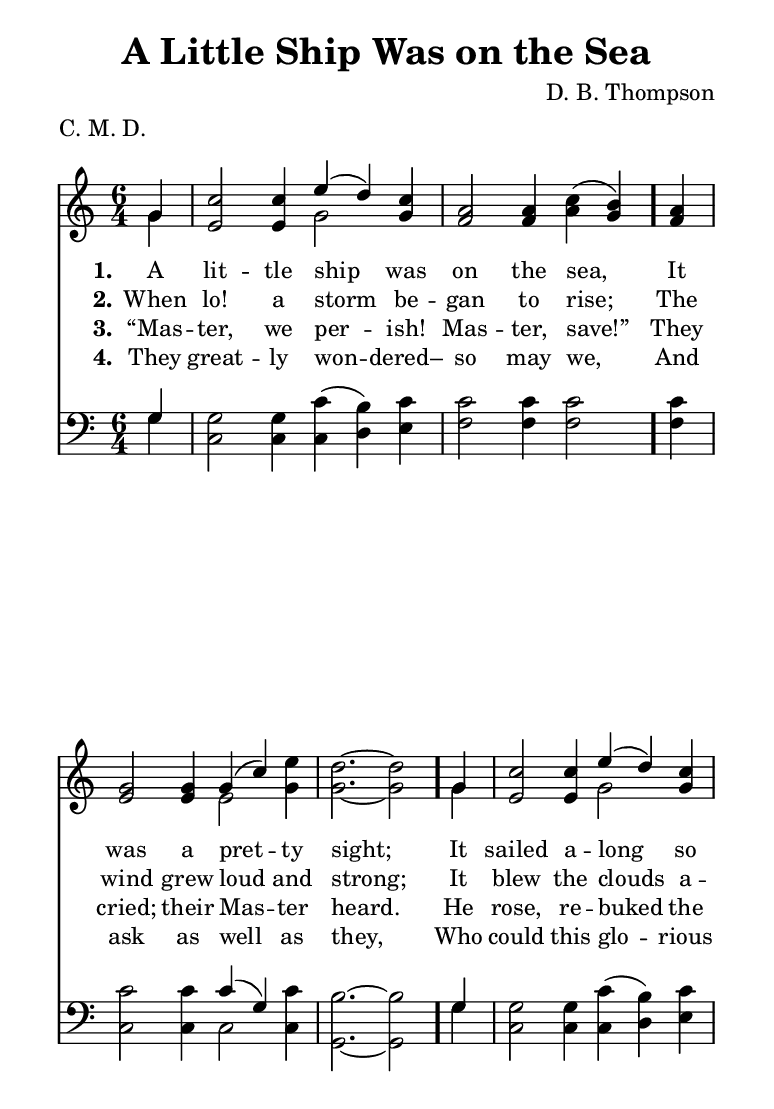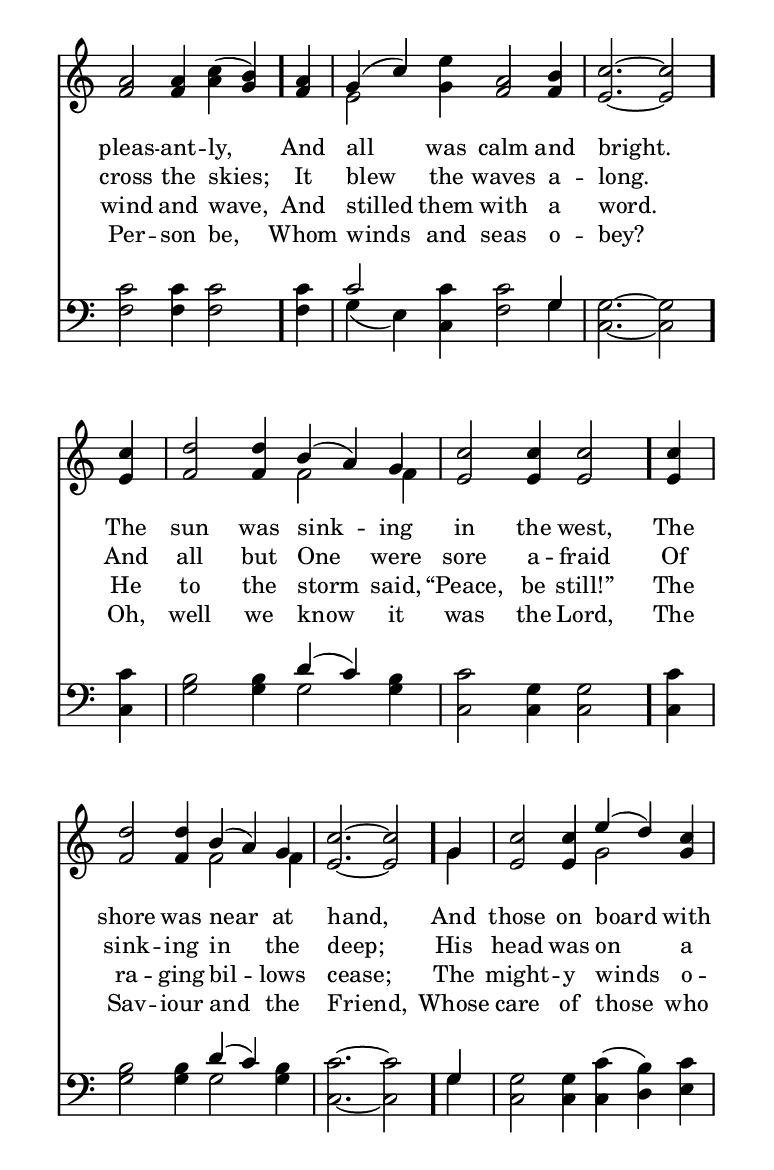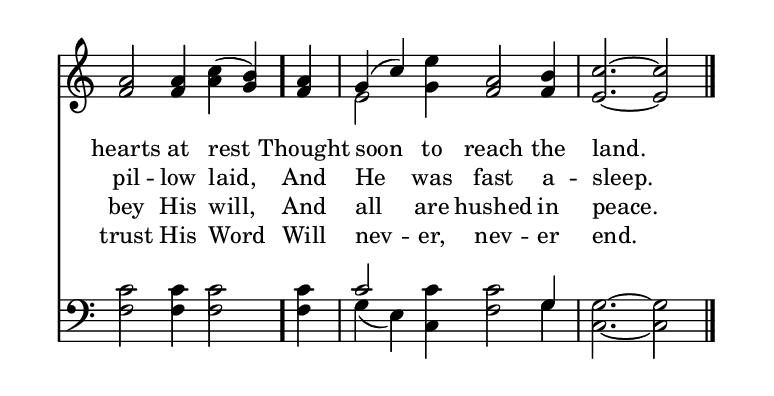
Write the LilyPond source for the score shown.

\include "common/global.ily"
\paper {
  \include "common/paper.ily"
}

\header{
  %children
  hymnnumber = "293"
  title = "A Little Ship Was on the Sea"
  tunename = "Alida"
  meter = "C. M. D."
  poet = ""
  composer = "D. B. Thompson"
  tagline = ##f
}

global = {
  \include "common/overrides.ily"
  \override Staff.TimeSignature.style = #'numbered
  \time 6/4
  \override Score.MetronomeMark.transparent = ##t % hide all fermata changes too
  \tempo 4=140
  \key c \major
  \partial 4
  \autoBeamOff
}

notesSoprano = {
\global
\relative c'' {

  g4 | c2 c4 e( d) c | a2 a4 c( b)
  a4 | g2 g4 g( c) e | d2. ~ d2 \eogbreak
  g,4 | c2 c4 e( d) c | a2 a4 c( b)
  a4 | g( c) e a,2 b4 | c2. ~ c2 \eogbreak

  c4 | d2 d4 b( a) g | c2 c4 c2
  c4 | d2 d4 b( a) g | c2. ~ c2 \eogbreak
  g4 | c2 c4 e( d) c | a2 a4 c( b)
  a4 | g( c) e a,2 b4 | c2. ~ c2

  \bar "|."

}
}

notesAlto = {
\global
\relative e' {

  g4 | e2 e4 g2 g4 | f2 f4 a( g)
  f4 | e2 e4 e2 g4 | g2. ~ g2
  g4 | e2 e4 g2 g4 | f2 f4 a( g)
  f4 | e2 g4 f2 f4 | e2. ~ e2

  e4 | f2 f4 f2 f4 | e2 e4 e2
  e4 | f2 f4 f2 f4 | e2. ~ e2
  g4 | e2 e4 g2 g4 | f2 f4 a( g)
  f4 | e2 g4 f2 f4 | e2. ~ e2

}
}

notesTenor = {
\global
\relative a {

  g4 | g2 g4 c( b) c | c2 c4 c2
  c4 | c2 c4 c( g) c | b2. ~ b2
  g4 | g2 g4 c( b) c | c2 c4 c2
  c4 | c2 c4 c2 g4 | g2. ~ g2

  c4 | b2 b4 d( c) b | c2 g4 g2
  c4 | b2 b4 d( c) b | c2. ~ c2
  g4 | g2 g4 c( b) c | c2 c4 c2
  c4 | c2 c4 c2 g4 | g2. ~ g2

}
}

notesBass = {
\global
\relative f {

  g4 | c,2 c4 c( d) e | f2 f4 f2
  f4 | c2 c4 c2 c4 | g2. ~ g2
  g'4 | c,2 c4 c( d) e | f2 f4 f2
  f4 | g( e) c f2 g4 | c,2. ~ c2

  c4 | g'2 g4 g2 g4 | c,2 c4 c2
  c4 | g'2 g4 g2 g4 | c,2. ~ c2
  g'4 | c,2 c4 c( d) e | f2 f4 f2
  f4 | g( e) c f2 g4 | c,2. ~ c2

}
}

wordsA = \lyricmode {
\set stanza = "1."

A lit -- tle ship was on the sea, \bar "."
It was a pret -- ty sight; \bar "."
It sailed a -- long so pleas -- ant -- ly, \bar "."
And all was calm and bright. \bar "."
The sun was sink -- ing in the west, \bar "."
The shore was near at hand, \bar "."
And those on board with hearts at rest \bar "."
Thought soon to reach the land. \bar "."

}

wordsB = \lyricmode {
\set stanza = "2."

When lo! a storm be -- gan to rise;
The wind grew loud and strong;
It blew the clouds a -- cross the skies;
It blew the waves a -- long.
And all but One were sore a -- fraid
Of sink -- ing in the deep;
His head was on a pil -- low laid,
And He was fast a -- sleep.

}

wordsC = \lyricmode {
\set stanza = "3."

“Mas -- ter, we per -- ish! Mas -- ter, save!”
They cried; their Mas -- ter heard.
He rose, re -- buked the wind and wave,
And stilled them with a word.
He to the storm said, “Peace, be still!”
The ra -- ging bil -- lows cease;
The might -- y winds o -- bey His will,
And all are hushed in peace.

}

wordsD = \lyricmode {
\set stanza = "4."

They great -- ly won -- dered– so may we,
And ask as well as they,
Who could this glo -- rious Per -- son be,
Whom winds and seas o -- bey?
Oh, well we know it was the Lord,
The Sav -- iour and the Friend,
Whose care of those who trust His Word
Will nev -- er, nev -- er end.

}

\score {
  \context ChoirStaff <<
    \context Staff = upper <<
      \set Staff.autoBeaming = ##f
      \set ChoirStaff.systemStartDelimiter = #'SystemStartBar
      \set ChoirStaff.printPartCombineTexts = ##f
      \partcombine #'(2 . 9) \notesSoprano \notesAlto
      \context NullVoice = sopranos { \voiceOne << \notesSoprano >> }
      \context Lyrics = one   \lyricsto sopranos \wordsA
      \context Lyrics = two   \lyricsto sopranos \wordsB
      \context Lyrics = three \lyricsto sopranos \wordsC
      \context Lyrics = four  \lyricsto sopranos \wordsD
    >>
    \context Staff = men <<
      \set Staff.autoBeaming = ##f
      \clef bass
      \set ChoirStaff.printPartCombineTexts = ##f
      \partcombine #'(2 . 9) \notesTenor \notesBass
    >>
  >>
  \layout {
    \include "common/layout.ily"
  }
  \midi{
    \include "common/midi.ily"
  }
}

\version "2.19.49"  % necessary for upgrading to future LilyPond versions.

% vi:set et ts=2 sw=2 ai nocindent syntax=lilypond:
